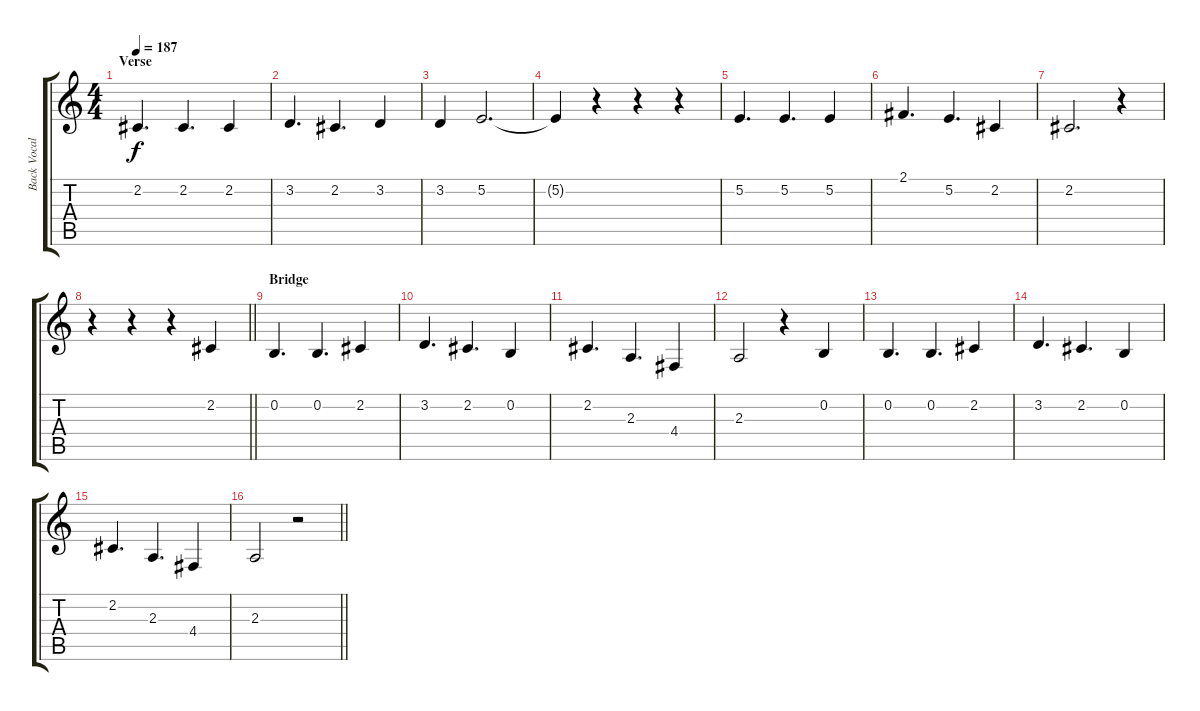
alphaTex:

\track ("Back Vocals" "Back Vocal") {instrument tenorsax}
\staff {score tabs}
\tuning (E4 B3 G3 D3 A2 E2) {hide}
\ts (4 4)
\section ("" "Verse")
\tempo 187
\clef g2
\ks c
2.2.4{d dy f} 2.2.4{d} 2.2.4 |
3.2.4{d} 2.2.4{d} 3.2.4 |
3.2.4 5.2.2{d} |
5.2{t}.4 r.4 r.4 r.4 |
5.2.4{d} 5.2.4{d} 5.2.4 |
2.1.4{d} 5.2.4{d} 2.2.4 |
2.2.2{d} r.4 |
\barLineRight lightlight
r.4 r.4 r.4 2.2.4 |
\section ("" "Bridge")
0.2.4{d} 0.2.4{d} 2.2.4 |
3.2.4{d} 2.2.4{d} 0.2.4 |
2.2.4{d} 2.3.4{d} 4.4.4 |
2.3.2 r.4 0.2.4 |
0.2.4{d} 0.2.4{d} 2.2.4 |
3.2.4{d} 2.2.4{d} 0.2.4 |
2.2.4{d} 2.3.4{d} 4.4.4 |
\barLineRight lightlight
2.3.2 r.2
